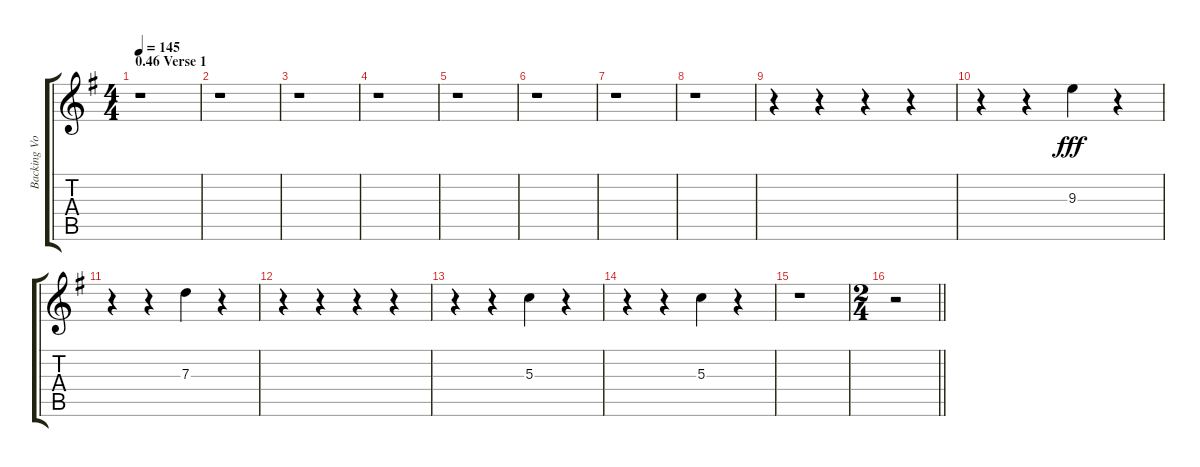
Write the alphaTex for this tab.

\track ("Backing Vocals" "Backing Vo") {instrument distortionguitar}
\staff {score tabs}
\tuning (E4 B3 G3 D3 A2 E2) {hide}
\ts (4 4)
\section ("" "0.46 Verse 1")
\tempo 145
\clef g2
\ks eminor
r.1{dy fff} |
r.1 |
r.1 |
r.1 |
r.1 |
r.1 |
r.1 |
r.1 |
r.4 r.4 r.4 r.4 |
r.4 r.4 9.3.4 r.4 |
r.4 r.4 7.3.4 r.4 |
r.4 r.4 r.4 r.4 |
r.4 r.4 5.3.4 r.4 |
r.4 r.4 5.3.4 r.4 |
r.1 |
\ts (2 4)
\barLineRight lightlight
r.2
